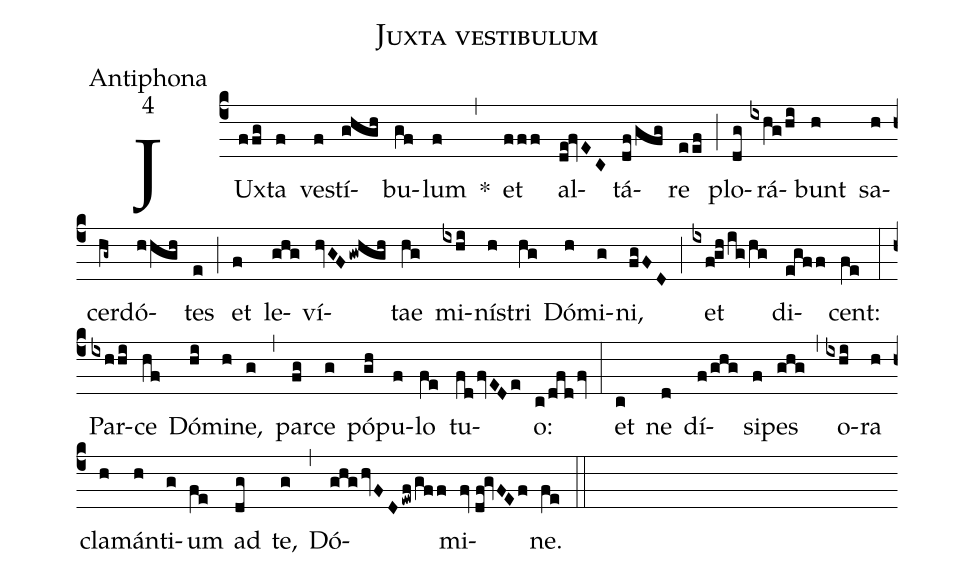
name:Juxta vestibulum;
office-part:Antiphona;
mode:4;
%%
(c4) JUx(ffg)ta(f) ve(f)stí(ghgh)bu(gf)lum(f) *(,) et(fff) al(de!fvEC)tá(df/gfg)re(eef) (;) plo(dg)rá(ixhg/hi)bunt(h) sa(h)cer(hg~)dó(hhgh)tes(e) (;) et(f) le(ghg)ví(hvGFgwhgh)tae(hg) mi(ixhi)ní(h)stri(hg) Dó(h)mi(g)ni,(fgFD) (;) et(ixf!gh/ig/hg) di(egff)cent:(fe) (:) Par(ixhhi)ce(hf) Dó(hi)mi(h)ne,(g) (,) par(fg)ce(g) pó(gh)pu(f)lo(fe) tu(fdfvEDe)o:(c/dfdfv) (:) et(c) ne(d) dí(f/ghg)si(f)pes(ghg) (,) o(ixhi)ra(h) cla(h)mán(h)ti(g)um(fe) ad(dg) te,(g) (,) Dó(ghghvFDewf/gff)mi(fv//df!gvFEf)ne.(fe) (::)
